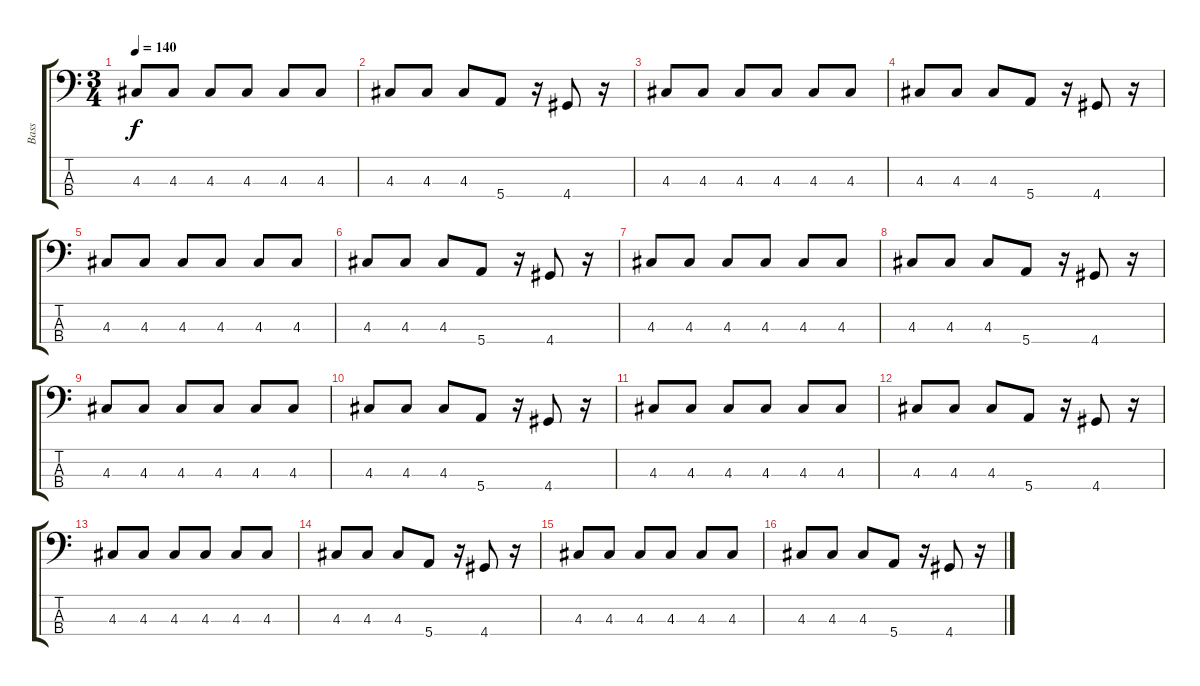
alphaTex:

\track ("Bass" "Bass") {instrument electricbasspick}
\staff {score tabs}
\tuning (G2 D2 A1 E1) {hide}
\ts (3 4)
\tempo 140
\clef f4
\ks c
4.3.8{dy f} 4.3.8 4.3.8 4.3.8 4.3.8 4.3.8 |
4.3.8 4.3.8 4.3.8 5.4.8 r.16 4.4.8 r.16 |
4.3.8 4.3.8 4.3.8 4.3.8 4.3.8 4.3.8 |
4.3.8 4.3.8 4.3.8 5.4.8 r.16 4.4.8 r.16 |
4.3.8 4.3.8 4.3.8 4.3.8 4.3.8 4.3.8 |
4.3.8 4.3.8 4.3.8 5.4.8 r.16 4.4.8 r.16 |
4.3.8 4.3.8 4.3.8 4.3.8 4.3.8 4.3.8 |
4.3.8 4.3.8 4.3.8 5.4.8 r.16 4.4.8 r.16 |
4.3.8 4.3.8 4.3.8 4.3.8 4.3.8 4.3.8 |
4.3.8 4.3.8 4.3.8 5.4.8 r.16 4.4.8 r.16 |
4.3.8 4.3.8 4.3.8 4.3.8 4.3.8 4.3.8 |
4.3.8 4.3.8 4.3.8 5.4.8 r.16 4.4.8 r.16 |
4.3.8 4.3.8 4.3.8 4.3.8 4.3.8 4.3.8 |
4.3.8 4.3.8 4.3.8 5.4.8 r.16 4.4.8 r.16 |
4.3.8 4.3.8 4.3.8 4.3.8 4.3.8 4.3.8 |
4.3.8 4.3.8 4.3.8 5.4.8 r.16 4.4.8 r.16
